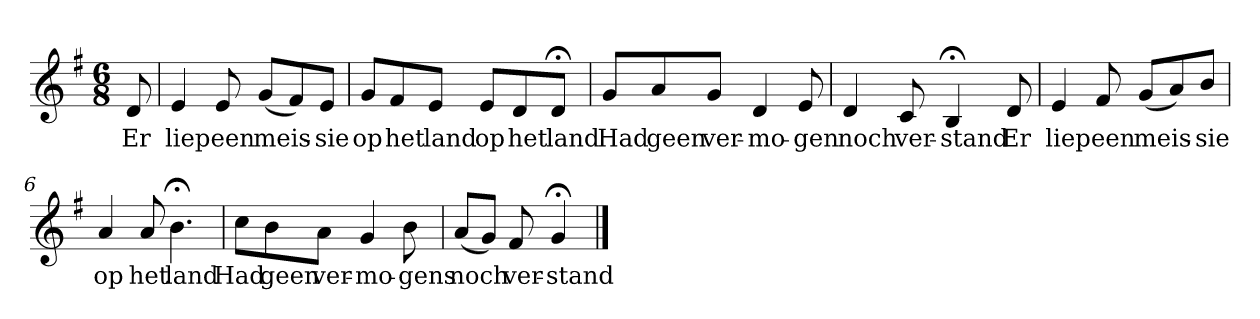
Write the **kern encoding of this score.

**kern	**text
*part1	*part1
*staff1	*staff1
*k[f#]	*
*G:	*
*M6/8	*
*MM120	*
=	=
8d	Er
=1	=1
4e	liep
8e	een
(8gL	meis-
8f#)	.
8eJ	-sie
=2	=2
8gL	op
8f#	het
8eJ	land
8eL	op
8d	het
8d;<J	land
=3	=3
8gL	Had
8a	geen
8gJ	ver-
4d	-mo-
8e	-gen
=4	=4
4d	noch
8c	ver-
4B;<	-stand
8d	Er
=5	=5
4e	liep
8f#	een
(8gL	meis-
8a)	.
8bJ	-sie
=6	=6
4a	op
8a	het
4.b;<	land
=7	=7
8ccL	Had
8b	geen
8aJ	ver-
4g	-mo-
8b	-gens
=8	=8
(8aL	noch
8gJ)	.
8f#	ver-
4g;<	-stand
==	==
*-	*-
